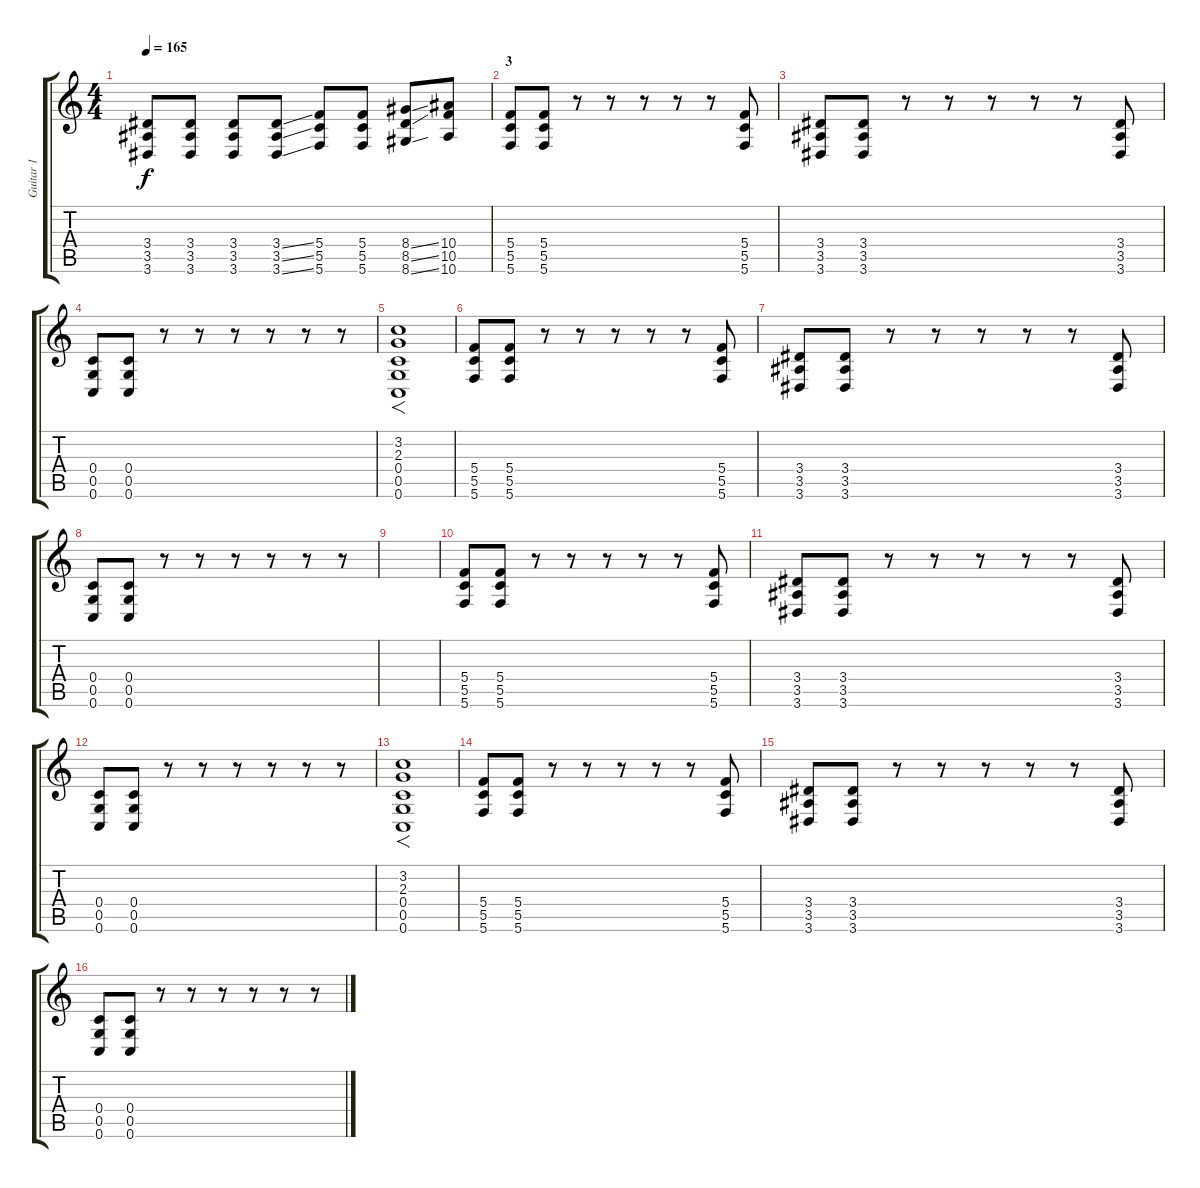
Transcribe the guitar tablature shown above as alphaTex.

\track ("Guitar 1" "Guitar 1") {instrument overdrivenguitar}
\staff {score tabs}
\tuning (D4 A3 F3 C3 G2 C2) {hide}
\ts (4 4)
\tempo 165
\clef g2
\ks c
(3.4 3.5 3.6).8{dy f} (3.4 3.5 3.6).8 (3.4 3.5 3.6).8 (3.4{ss} 3.5{ss} 3.6{ss}).8 (5.4 5.5 5.6).8 (5.4 5.5 5.6).8 (8.4{ss} 8.5{ss} 8.6{ss}).8 (10.4 10.5 10.6).8 |
\section ("" "3")
(5.4 5.5 5.6).8 (5.4 5.5 5.6).8 r.8 r.8 r.8 r.8 r.8 (5.4 5.5 5.6).8 |
(3.4 3.5 3.6).8 (3.4 3.5 3.6).8 r.8 r.8 r.8 r.8 r.8 (3.4 3.5 3.6).8 |
(0.4 0.5 0.6).8 (0.4 0.5 0.6).8 r.8 r.8 r.8 r.8 r.8 r.8 |
(3.2 2.3 0.4 0.5 0.6).1{f} |
(5.4 5.5 5.6).8 (5.4 5.5 5.6).8 r.8 r.8 r.8 r.8 r.8 (5.4 5.5 5.6).8 |
(3.4 3.5 3.6).8 (3.4 3.5 3.6).8 r.8 r.8 r.8 r.8 r.8 (3.4 3.5 3.6).8 |
(0.4 0.5 0.6).8 (0.4 0.5 0.6).8 r.8 r.8 r.8 r.8 r.8 r.8 |
|
(5.4 5.5 5.6).8 (5.4 5.5 5.6).8 r.8 r.8 r.8 r.8 r.8 (5.4 5.5 5.6).8 |
(3.4 3.5 3.6).8 (3.4 3.5 3.6).8 r.8 r.8 r.8 r.8 r.8 (3.4 3.5 3.6).8 |
(0.4 0.5 0.6).8 (0.4 0.5 0.6).8 r.8 r.8 r.8 r.8 r.8 r.8 |
(3.2 2.3 0.4 0.5 0.6).1{f} |
(5.4 5.5 5.6).8 (5.4 5.5 5.6).8 r.8 r.8 r.8 r.8 r.8 (5.4 5.5 5.6).8 |
(3.4 3.5 3.6).8 (3.4 3.5 3.6).8 r.8 r.8 r.8 r.8 r.8 (3.4 3.5 3.6).8 |
(0.4 0.5 0.6).8 (0.4 0.5 0.6).8 r.8 r.8 r.8 r.8 r.8 r.8
